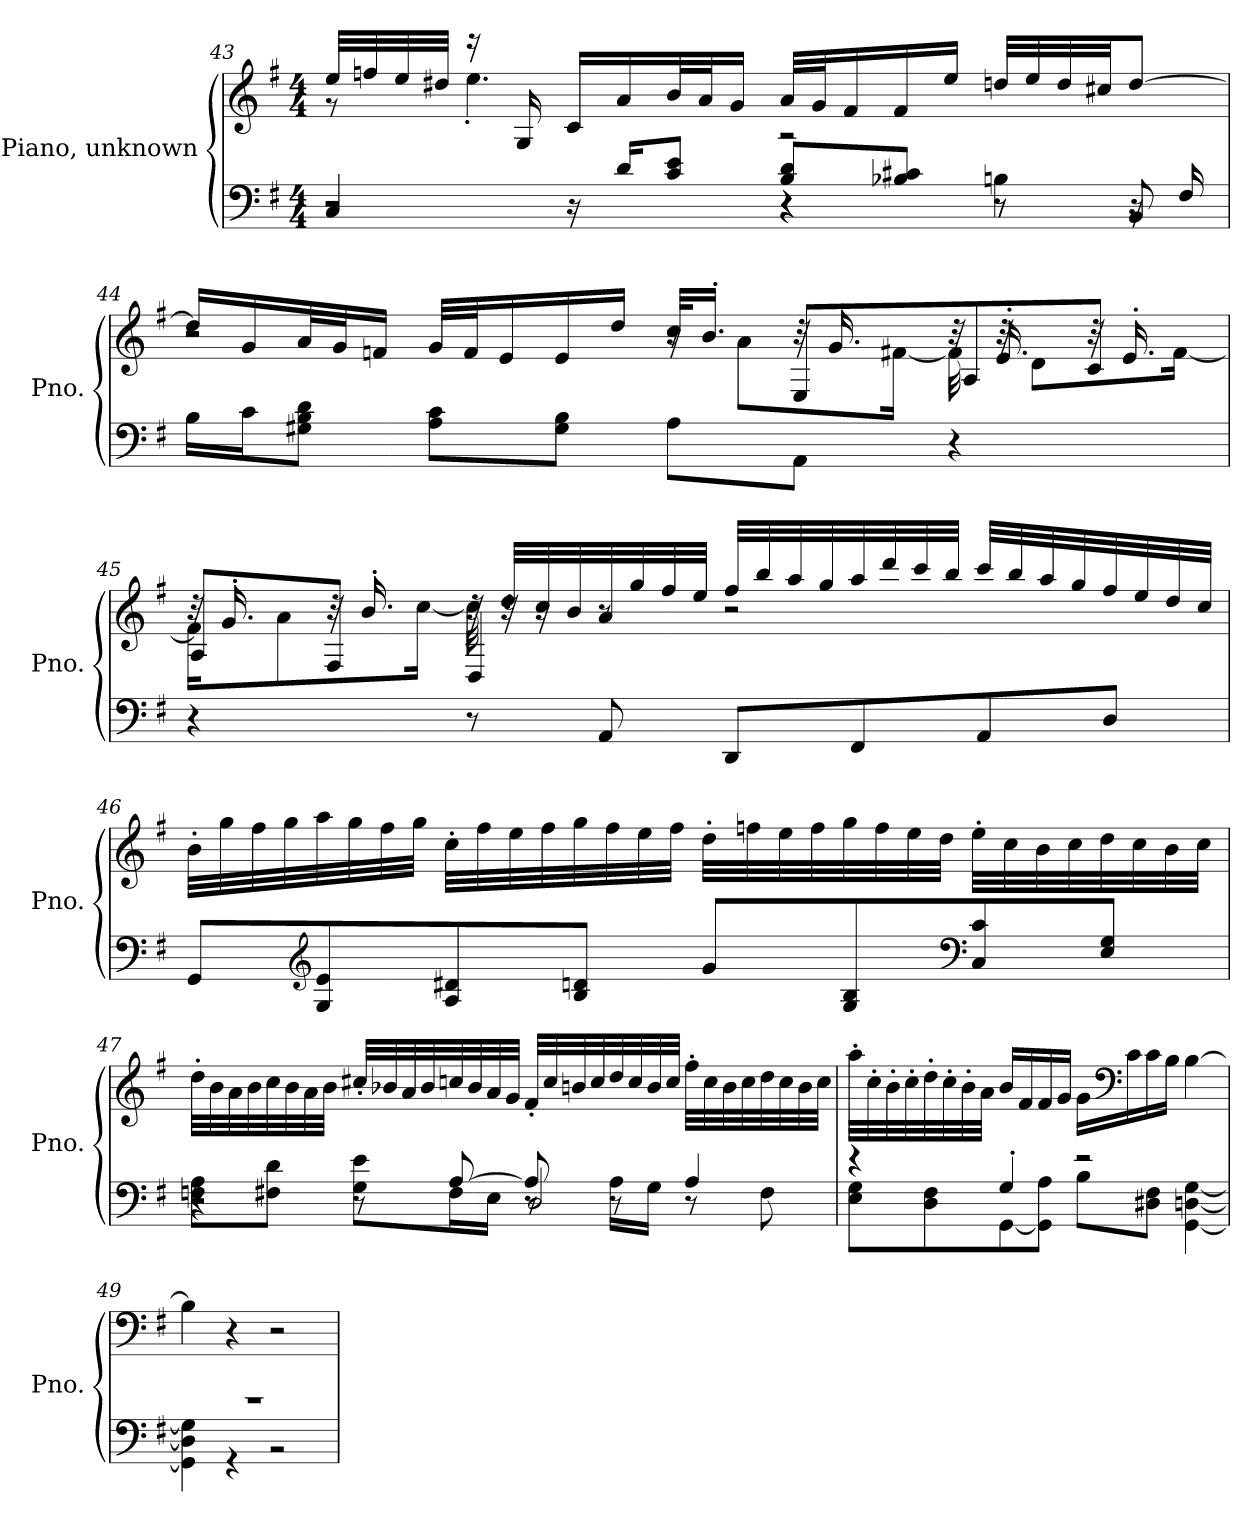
**kern	**kern
*part1	*part1
*staff2	*staff1
*I"Piano, unknown	*
*I'Pno.	*
!!LO:LB:g=z
*clefF4	*clefG2
*k[f#]	*k[f#]
*M4/4	*M4/4
=43	=43
*^	*^
*	*^	*	*
4C/	2r	2r	32ee/LLL	8r
.	.	.	32ffn/	.
.	.	.	32ee/	.
.	.	.	32dd#X/JJJ	.
.	.	.	16r	4.ee'\
.	.	.	16G/	.
16r	.	.	16c/LL	.
16d/KL	.	.	16a/	.
8c/ 8e/J	.	.	32b/L	.
.	.	.	32a/J	.
.	.	.	16g/JJ	.
8B/ 8d/L	4r	4r	32a/LLL	2r
.	.	.	32g/J	.
.	.	.	16f#/	.
8B-X/ 8c#X/J	.	.	16f#/	.
.	.	.	16ee/JJ	.
8r	4Bn\	8r	32ddn/LLL	.
.	.	.	32ee/	.
.	.	.	32dd/	.
.	.	.	32cc#X/JJ	.
16r	.	8BB/	[8dd/J	.
16F#/	.	.	.	.
*v	*v	*v	*	*
!!LO:LB:g=z
=44	=44	=44
*	*	*^
16B\LL	16dd/LL]	2r	2r
16c\J	16g/	.	.
8G#X\ 8B\ 8d\J	32a/L	.	.
.	32g/J	.	.
.	16fn/JJ	.	.
8A\ 8c\L	32g/LLL	.	.
.	32f/J	.	.
.	16e/	.	.
8G#\ 8B\J	16e/	.	.
.	16dd/JJ	.	.
8A\L	32cc/KLL	16r	8r
.	16.b'/JJ	.	.
.	.	8a\L	.
8AA\J	32r	.	8E/L
.	16.g'/	.	.
.	.	[16f#X\Jk	.
4r	32r	32f#\]	8A/
.	16.e'/	32r	.
.	.	8d\L	.
.	32r	.	8c/J
.	16.e'/	.	.
.	.	[16f#\Jk	.
!!LO:LB:g=z	!!	!!
=45	=45	=45	=45
4r	32r	16f#\KL]	8A/L
.	16.g'/	.	.
.	.	8a\	.
.	32r	.	8F#/J
.	16.b'/	.	.
.	.	[16cc\Jk	.
8r	32r	32cc\]	4D/
.	32dd/LLL	32r	.
.	32cc/	16r	.
.	32b/	.	.
8AA/	32a/	8r	.
.	32gg/	.	.
.	32ff#/	.	.
.	32ee/JJJ	.	.
8DD/L	32ff#/LLL	2r	2r
.	32bb/	.	.
.	32aa/	.	.
.	32gg/	.	.
8FF#/	32aa/	.	.
.	32ddd/	.	.
.	32ccc/	.	.
.	32bb/JJJ	.	.
8AA/	32ccc/LLL	.	.
.	32bb/	.	.
.	32aa/	.	.
.	32gg/	.	.
8D/J	32ff#/	.	.
.	32ee/	.	.
.	32dd/	.	.
.	32cc/JJJ	.	.
*	*v	*v	*v
!!LO:PB:g=z
=46	=46
8GG/L	32b'\LLL
.	32gg\
.	32ff#\
.	32gg\
*clefG2	*
8G/ 8e/	32aa\
.	32gg\
.	32ff#\
.	32gg\JJJ
8A/ 8d#X/	32cc'\LLL
.	32ff#\
.	32ee\
.	32ff#\
8B/ 8dn/J	32gg\
.	32ff#\
.	32ee\
.	32ff#\JJJ
8g/L	32dd'\LLL
.	32ffn\
.	32ee\
.	32ff\
8G/ 8B/	32gg\
.	32ff\
.	32ee\
.	32dd\JJJ
*clefF4	*
8C/ 8c/	32ee'\LLL
.	32cc\
.	32b\
.	32cc\
8E/ 8G/J	32dd\
.	32cc\
.	32b\
.	32cc\JJJ
!!LO:LB:g=z
=47	=47
*^	*
*	*^	*
4r	8Fn\ 8A\L	2r	32dd'\LLL
.	.	.	32b\
.	.	.	32a\
.	.	.	32b\
.	8F#X\ 8d\J	.	32cc\
.	.	.	32b\
.	.	.	32a\
.	.	.	32b\JJJ
8r	8G\ 8e\L	.	32cc#X'/LLL
.	.	.	32b-X/
.	.	.	32a/
.	.	.	32b-/
[8A/	16F#\L	.	32ccn/
.	.	.	32b-/
.	16E\JJ	.	32a/
.	.	.	32g/JJJ
8A/]	8r	2D/	32f#'/LLL
.	.	.	32cc/
.	.	.	32bn/
.	.	.	32cc/
8r	16A\LL	.	32dd/
.	.	.	32cc/
.	16G\JJ	.	32b/
.	.	.	32cc/JJJ
4A/	8r	.	32ff#'\LLL
.	.	.	32cc\
.	.	.	32b\
.	.	.	32cc\
.	8F#\	.	32dd\
.	.	.	32cc\
.	.	.	32b\
.	.	.	32cc\JJJ
*	*v	*v	*
!!LO:LB:g=z
=48	=48	=48
4r	8E\ 8G\L	32aa'\LLL
.	.	32cc'\
.	.	32b'\
.	.	32cc'\
.	8D\ 8F#\	32dd'\
.	.	32cc'\
.	.	32b'\
.	.	32a\JJJ
4G'/	[8GG\	16b/LL
.	.	16f#/
.	8GG\] 8A\J	16f#/
.	.	16g/JJ
2r	8B\L	16g\LL
*	*	*clefF4
.	.	16c\
.	8D#X\ 8F#\J	16c\
.	.	16B\JJ
.	[4GG\ [4Dn\ [4G\	[4B\
=49	=49	=49
1r	4GG\] 4D\] 4G\]	4B\]
.	4r	4r
.	2r	2r
*v	*v	*
=	=
*-	*-
